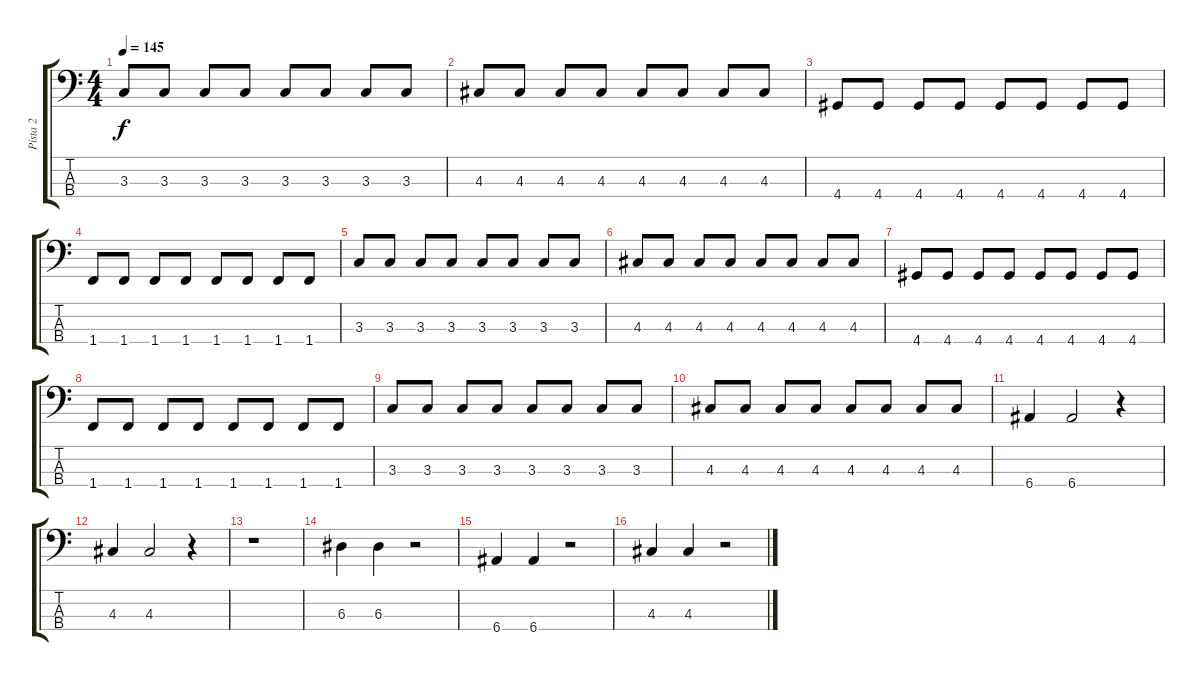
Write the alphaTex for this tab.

\track ("Pista 2" "Pista 2") {instrument electricbasspick}
\staff {score tabs}
\tuning (G2 D2 A1 E1) {hide}
\ts (4 4)
\tempo 145
\clef f4
\ks c
3.3.8{dy f} 3.3.8 3.3.8 3.3.8 3.3.8 3.3.8 3.3.8 3.3.8 |
4.3.8 4.3.8 4.3.8 4.3.8 4.3.8 4.3.8 4.3.8 4.3.8 |
4.4.8 4.4.8 4.4.8 4.4.8 4.4.8 4.4.8 4.4.8 4.4.8 |
1.4.8 1.4.8 1.4.8 1.4.8 1.4.8 1.4.8 1.4.8 1.4.8 |
3.3.8 3.3.8 3.3.8 3.3.8 3.3.8 3.3.8 3.3.8 3.3.8 |
4.3.8 4.3.8 4.3.8 4.3.8 4.3.8 4.3.8 4.3.8 4.3.8 |
4.4.8 4.4.8 4.4.8 4.4.8 4.4.8 4.4.8 4.4.8 4.4.8 |
1.4.8 1.4.8 1.4.8 1.4.8 1.4.8 1.4.8 1.4.8 1.4.8 |
3.3.8 3.3.8 3.3.8 3.3.8 3.3.8 3.3.8 3.3.8 3.3.8 |
4.3.8 4.3.8 4.3.8 4.3.8 4.3.8 4.3.8 4.3.8 4.3.8 |
6.4.4 6.4.2 r.4 |
4.3.4 4.3.2 r.4 |
r.1 |
6.3.4 6.3.4 r.2 |
6.4.4 6.4.4 r.2 |
4.3.4 4.3.4 r.2
